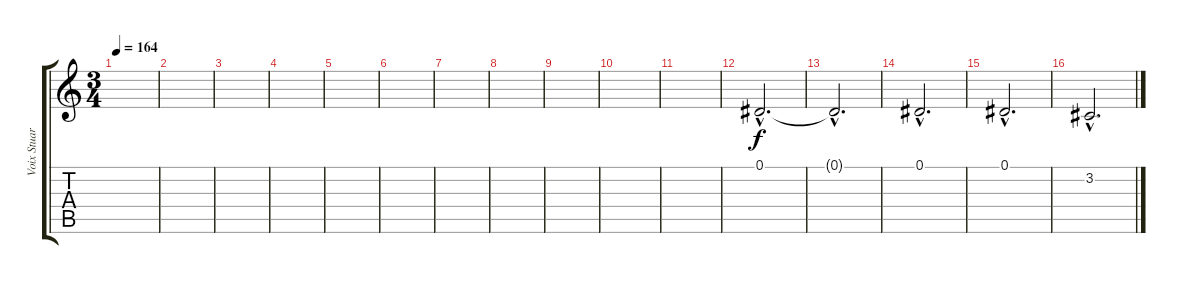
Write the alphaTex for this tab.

\track ("Voix Stuart" "Voix Stuar") {instrument lead8bassandlead}
\staff {score tabs}
\tuning (Eb4 Bb3 Gb3 Db3 Ab2 Eb2) {hide}
\ts (3 4)
\tempo 164
\clef g2
\ks c
|
|
|
|
|
|
|
|
|
|
|
0.1{hac}.2{d} |
0.1{hac t}.2{d} |
0.1{hac}.2{d} |
0.1{hac}.2{d} |
3.2{hac}.2{d}
